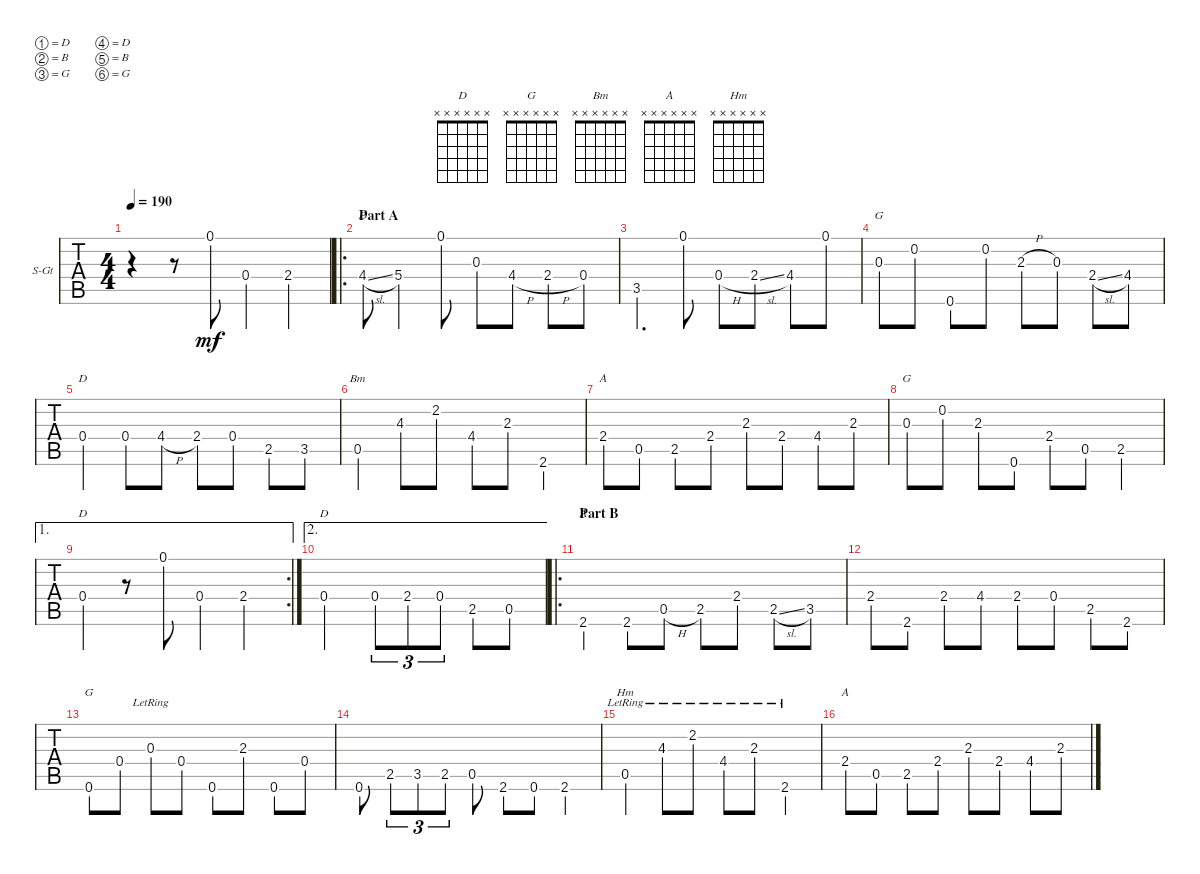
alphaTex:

\defaultSystemsLayout 4
\bracketExtendMode groupsimilarinstruments
\firstSystemTrackNameOrientation horizontal
\otherSystemsTrackNameOrientation horizontal
\track ("Steel Guitar" "S-Gt") {instrument acousticguitarsteel}
\staff {tabs}
\tuning (D4 B3 G3 D3 B2 G2)
\chord ("D" x x x x x x)
\chord ("G" x x x x x x)
\chord ("Bm" x x x x x x)
\chord ("A" x x x x x x)
\chord ("Hm" x x x x x x)
\ts (4 4)
\tempo 190
\clef g2
\ks d
r.4{dy mf instrument acousticguitarsteel} r.8 0.1.8 0.4.4 2.4.4 |
\ro
\section ("" "Part A")
4.4{sl}.8{ch "D"} 5.4.4 0.1.8 0.3.8 4.4{h}.8 2.4{h}.8 0.4.8 |
3.5.4{d} 0.1.8 0.4{h}.8 2.4{sl}.8 4.4.8 0.1.8 |
0.3.8{ch "G"} 0.2.8 0.6.8 0.2.8 2.3{h}.8 0.3.8 2.4{sl}.8 4.4.8 |
0.4.4{ch "D"} 0.4.8 4.4{h}.8 2.4.8 0.4.8 2.5.8 3.5.8 |
0.5.4{ch "Bm"} 4.3.8 2.2.8 4.4.8 2.3.8 2.6.4 |
2.4.8{ch "A"} 0.5.8 2.5.8 2.4.8 2.3.8 2.4.8 4.4.8 2.3.8 |
0.3.8{ch "G"} 0.2.8 2.3.8 0.6.8 2.4.8 0.5.8 2.5.4 |
\ae 1
\rc 2
0.4.4{ch "D"} r.8 0.1.8 0.4.4 2.4.4 |
\ae 2
0.4.2{ch "D"} 0.4.8{tu (3 2)} 2.4.8{tu (3 2)} 0.4.8{tu (3 2)} 2.5.8 0.5.8 |
\ro
\section ("" "Part B")
2.6.4{ch "A"} 2.6.8 0.5{h}.8 2.5.8 2.4.8 2.5{sl}.8 3.5.8 |
2.4.8 2.6.8 2.4.8 4.4.8 2.4.8 0.4.8 2.5.8 2.6.8 |
0.6.8{ch "G"} 0.4.8 0.3{ac lr}.8 0.4.8 0.6.8 2.3{ac}.8 0.6.8 0.4.8 |
0.6.8 2.5.8{tu (3 2)} 3.5.8{tu (3 2)} 2.5.8{tu (3 2)} 0.5.8 2.6.8 0.6.8 2.6.4 |
0.5{lr}.4{ch "Hm"} 4.3{lr}.8 2.2{lr}.8 4.4{lr}.8 2.3{lr}.8 2.6{lr}.4 |
2.4.8{ch "A"} 0.5.8 2.5.8 2.4.8 2.3.8 2.4.8 4.4.8 2.3.8
